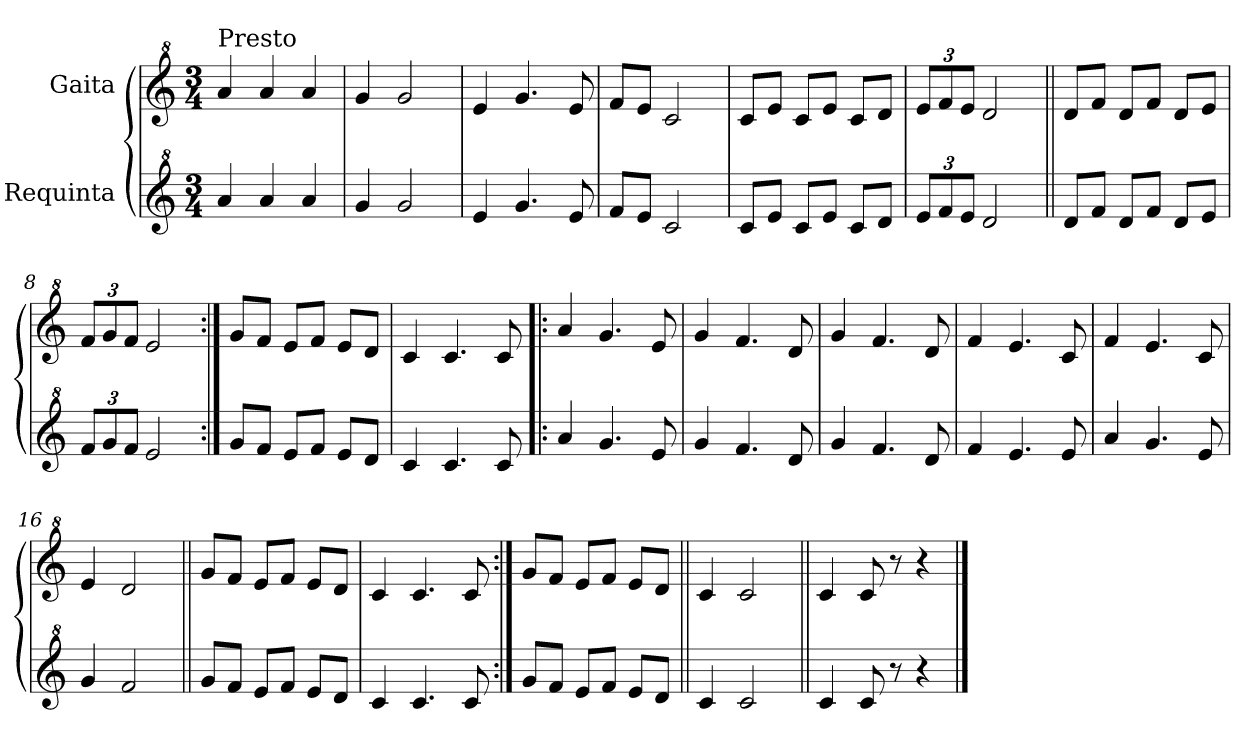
**kern	**kern
*part2	*part1
*staff2	*staff1
*I"Requinta	*I"Gaita
*clefG^2	*clefG^2
*k[]	*k[]
*C:	*C:
*M3/4	*M3/4
=1	=1
!	!LO:TX:a:t=Presto
4aa/	4aa/
4aa/	4aa/
4aa/	4aa/
=2	=2
4gg/	4gg/
2gg/	2gg/
=3	=3
4ee/	4ee/
4.gg/	4.gg/
8ee/	8ee/
=4	=4
8ff/L	8ff/L
8ee/J	8ee/J
2cc/	2cc/
=5	=5
8cc/L	8cc/L
8ee/J	8ee/J
8cc/L	8cc/L
8ee/J	8ee/J
8cc/L	8cc/L
8dd/J	8dd/J
=6	=6
*Xbrackettup	*Xbrackettup
12ee/L	12ee/L
12ff/	12ff/
12ee/J	12ee/J
2dd/	2dd/
=7||	=7||
8dd/L	8dd/L
8ff/J	8ff/J
8dd/L	8dd/L
8ff/J	8ff/J
8dd/L	8dd/L
8ee/J	8ee/J
=8	=8
12ff/L	12ff/L
12gg/	12gg/
12ff/J	12ff/J
2ee/	2ee/
!!LO:LB:g=z
=9:|!	=9:|!
8gg/L	8gg/L
8ff/J	8ff/J
8ee/L	8ee/L
8ff/J	8ff/J
8ee/L	8ee/L
8dd/J	8dd/J
=10	=10
4cc/	4cc/
4.cc/	4.cc/
8cc/	8cc/
=11!|:	=11!|:
4aa/	4aa/
4.gg/	4.gg/
8ee/	8ee/
=12	=12
4gg/	4gg/
4.ff/	4.ff/
8dd/	8dd/
=13	=13
4gg/	4gg/
4.ff/	4.ff/
8dd/	8dd/
=14	=14
4ff/	4ff/
4.ee/	4.ee/
8ee/	8cc/
=15	=15
4aa/	4ff/
4.gg/	4.ee/
8ee/	8cc/
=16	=16
4gg/	4ee/
2ff/	2dd/
!!LO:LB:g=z
=17||	=17||
8gg/L	8gg/L
8ff/J	8ff/J
8ee/L	8ee/L
8ff/J	8ff/J
8ee/L	8ee/L
8dd/J	8dd/J
=18	=18
4cc/	4cc/
4.cc/	4.cc/
8cc/	8cc/
=19:|!	=19:|!
8gg/L	8gg/L
8ff/J	8ff/J
8ee/L	8ee/L
8ff/J	8ff/J
8ee/L	8ee/L
8dd/J	8dd/J
=20||	=20||
4cc/	4cc/
2cc/	2cc/
=21||	=21||
4cc/	4cc/
8cc/	8cc/
8r	8r
4r	4r
==	==
*-	*-
